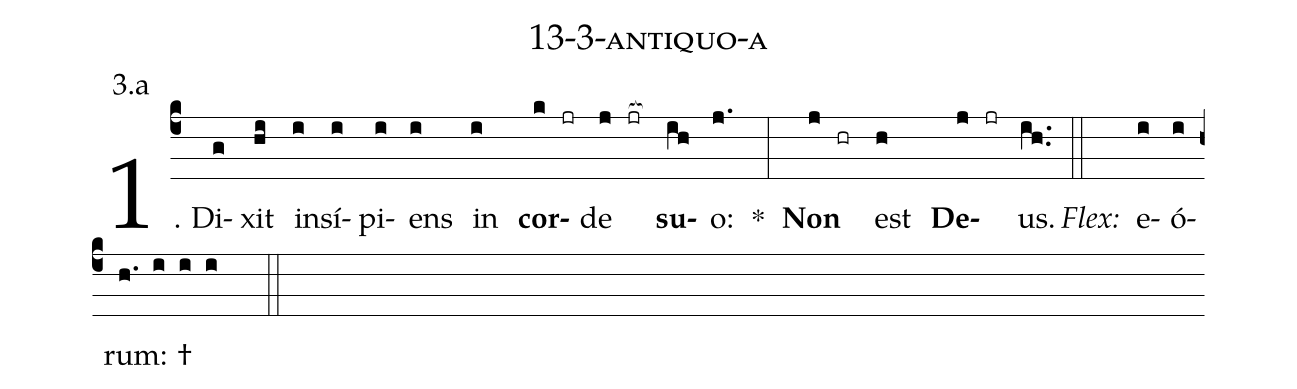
name: 13-3-antiquo-a;
annotation: 3.a;
%%
(c4)1. Di(g)xit(hi) in(i)sí(i)pi(i)ens(i) in(i) <b>cor</b>(k jr)de(j jr[ocb:1{]) <b>su</b>(ih[ocb:0}])o:(j.) *(:) <b>Non</b>(j hr) est(h) <b>De</b>(j jr)us.(ih..) (::)
<i>Flex:</i>()  e(i)ó(i)rum: †(h. i i i  ::)
